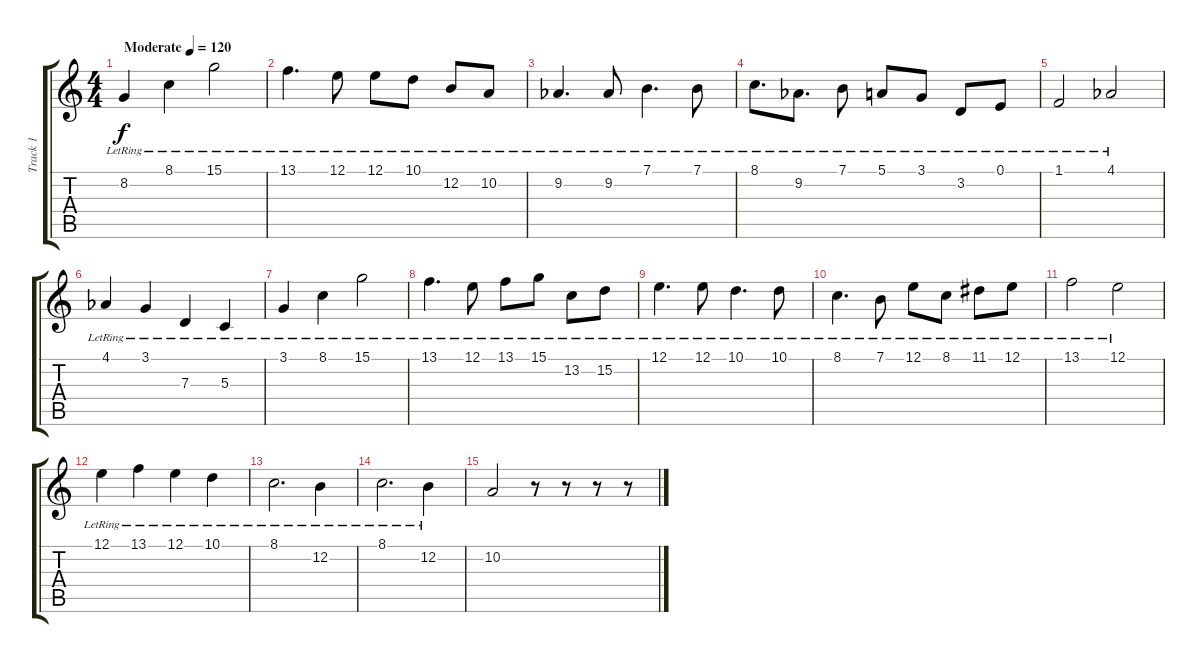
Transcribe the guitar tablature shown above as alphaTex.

\track ("Track 1" "Track 1") {instrument acousticgrandpiano}
\staff {score tabs}
\tuning (E4 B3 G3 D3 A2 E2) {hide}
\ts (4 4)
\tempo (120 "Moderate")
\clef g2
\ks c
8.2{lr}.4{dy f instrument acousticgrandpiano} 8.1{lr}.4 15.1{lr}.2 |
13.1{lr}.4{d} 12.1{lr}.8 12.1{lr}.8 10.1{lr}.8 12.2{lr}.8 10.2{lr}.8 |
9.2{lr acc b}.4{d} 9.2{lr acc b}.8 7.1{lr}.4{d} 7.1{lr}.8 |
8.1{lr}.8{d} 9.2{lr acc b}.8{d} 7.1{lr}.8 5.1{lr}.8 3.1{lr}.8 3.2{lr}.8 0.1{lr}.8 |
1.1{lr}.2 4.1{lr acc b}.2 |
4.1{lr acc b}.4 3.1{lr}.4 7.3{lr}.4 5.3{lr}.4 |
3.1{lr}.4 8.1{lr}.4 15.1{lr}.2 |
13.1{lr}.4{d} 12.1{lr}.8 13.1{lr}.8 15.1{lr}.8 13.2{lr}.8 15.2{lr}.8 |
12.1{lr}.4{d} 12.1{lr}.8 10.1{lr}.4{d} 10.1{lr}.8 |
8.1{lr}.4{d} 7.1{lr}.8 12.1{lr}.8 8.1{lr}.8 11.1{lr}.8 12.1{lr}.8 |
13.1{lr}.2 12.1{lr}.2 |
12.1{lr}.4 13.1{lr}.4 12.1{lr}.4 10.1{lr}.4 |
8.1{lr}.2{d} 12.2{lr}.4 |
8.1{lr}.2{d} 12.2{lr}.4 |
10.2.2 r.8 r.8 r.8 r.8
